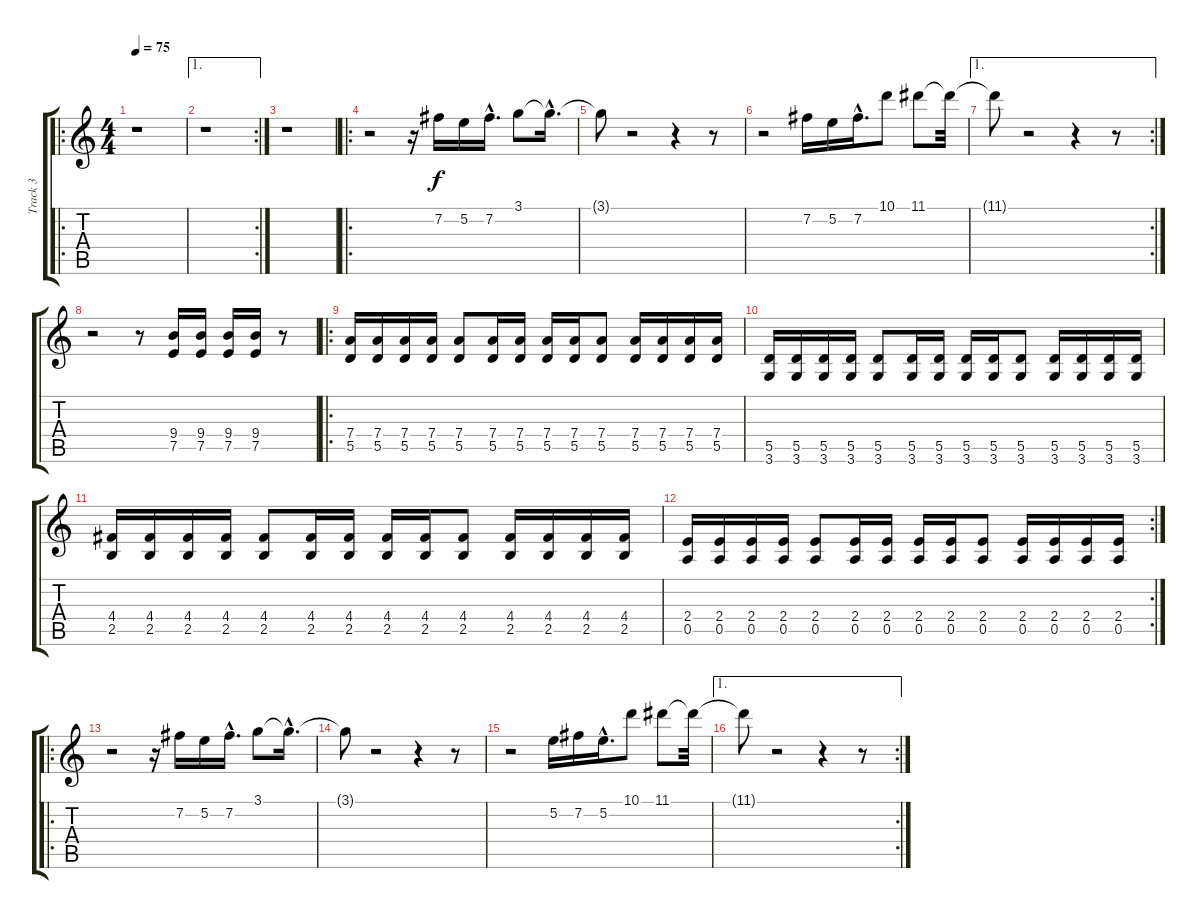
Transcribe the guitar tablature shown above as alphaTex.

\track ("Track 3" "Track 3") {instrument electricguitarclean}
\staff {score tabs}
\tuning (E4 B3 G3 D3 A2 E2) {hide}
\ro
\ts (4 4)
\tempo 75
\clef g2
\ks c
r.1{dy f instrument electricguitarclean} |
\ae 1
\rc 2
r.1 |
r.1 |
\ro
r.2 r.16 7.2.16 5.2.16 7.2{hac}.16{d} 3.1.8 3.1{hac t}.16{d} |
3.1{t}.8 r.2 r.4 r.8 |
r.2 7.2.16 5.2.16 7.2{hac}.16{d} 10.1.8 11.1.8 11.1{t}.32 |
\ae 1
\rc 2
11.1{t}.8 r.2 r.4 r.8 |
r.2 r.8 (9.4 7.5).16{instrument distortionguitar} (9.4 7.5).16 (9.4 7.5).16 (9.4 7.5).16 r.8 |
\ro
(7.4 5.5).16 (7.4 5.5).16 (7.4 5.5).16 (7.4 5.5).16 (7.4 5.5).8 (7.4 5.5).16 (7.4 5.5).16 (7.4 5.5).16 (7.4 5.5).16 (7.4 5.5).8 (7.4 5.5).16 (7.4 5.5).16 (7.4 5.5).16 (7.4 5.5).16 |
(5.5 3.6).16 (5.5 3.6).16 (5.5 3.6).16 (5.5 3.6).16 (5.5 3.6).8 (5.5 3.6).16 (5.5 3.6).16 (5.5 3.6).16 (5.5 3.6).16 (5.5 3.6).8 (5.5 3.6).16 (5.5 3.6).16 (5.5 3.6).16 (5.5 3.6).16 |
(4.4 2.5).16 (4.4 2.5).16 (4.4 2.5).16 (4.4 2.5).16 (4.4 2.5).8 (4.4 2.5).16 (4.4 2.5).16 (4.4 2.5).16 (4.4 2.5).16 (4.4 2.5).8 (4.4 2.5).16 (4.4 2.5).16 (4.4 2.5).16 (4.4 2.5).16 |
\rc 2
(2.4 0.5).16 (2.4 0.5).16 (2.4 0.5).16 (2.4 0.5).16 (2.4 0.5).8 (2.4 0.5).16 (2.4 0.5).16 (2.4 0.5).16 (2.4 0.5).16 (2.4 0.5).8 (2.4 0.5).16 (2.4 0.5).16 (2.4 0.5).16 (2.4 0.5).16 |
\ro
r.2{instrument electricguitarclean} r.16 7.2.16 5.2.16 7.2{hac}.16{d} 3.1.8 3.1{hac t}.16{d} |
3.1{t}.8 r.2 r.4 r.8 |
r.2 5.2.16 7.2.16 5.2{hac}.16{d} 10.1.8 11.1.8 11.1{t}.32 |
\ae 1
\rc 2
11.1{t}.8 r.2 r.4 r.8
